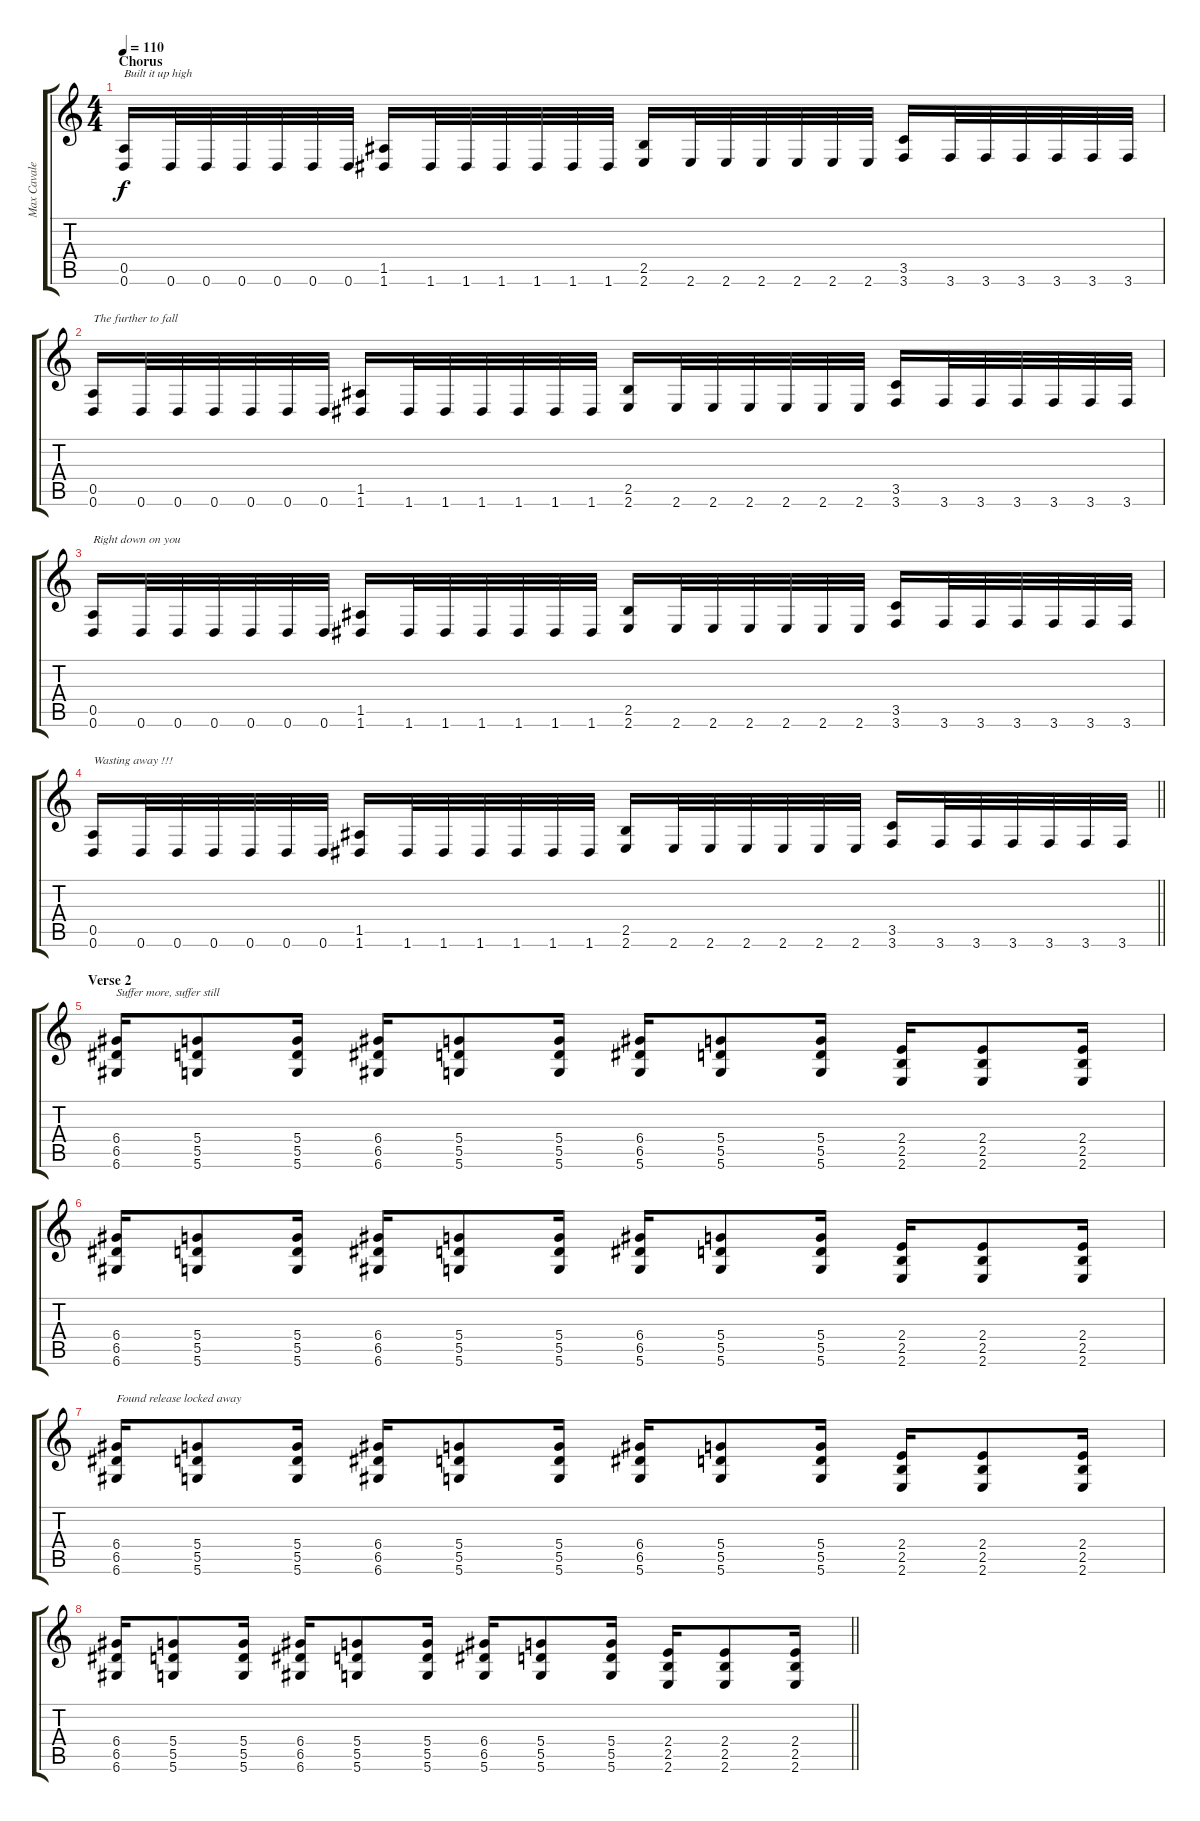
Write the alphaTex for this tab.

\track ("Max Cavalera" "Max Cavale") {instrument distortionguitar}
\staff {score tabs}
\tuning (E4 B3 G3 D3 A2 D2) {hide}
\ts (4 4)
\section ("" "Chorus")
\tempo 110
\clef g2
\ks c
(0.5 0.6).16{txt "Built it up high" dy f} 0.6.32 0.6.32 0.6.32 0.6.32 0.6.32 0.6.32 (1.5 1.6).16 1.6.32 1.6.32 1.6.32 1.6.32 1.6.32 1.6.32 (2.5 2.6).16 2.6.32 2.6.32 2.6.32 2.6.32 2.6.32 2.6.32 (3.5 3.6).16 3.6.32 3.6.32 3.6.32 3.6.32 3.6.32 3.6.32 |
(0.5 0.6).16{txt "The further to fall"} 0.6.32 0.6.32 0.6.32 0.6.32 0.6.32 0.6.32 (1.5 1.6).16 1.6.32 1.6.32 1.6.32 1.6.32 1.6.32 1.6.32 (2.5 2.6).16 2.6.32 2.6.32 2.6.32 2.6.32 2.6.32 2.6.32 (3.5 3.6).16 3.6.32 3.6.32 3.6.32 3.6.32 3.6.32 3.6.32 |
(0.5 0.6).16{txt "Right down on you"} 0.6.32 0.6.32 0.6.32 0.6.32 0.6.32 0.6.32 (1.5 1.6).16 1.6.32 1.6.32 1.6.32 1.6.32 1.6.32 1.6.32 (2.5 2.6).16 2.6.32 2.6.32 2.6.32 2.6.32 2.6.32 2.6.32 (3.5 3.6).16 3.6.32 3.6.32 3.6.32 3.6.32 3.6.32 3.6.32 |
\barLineRight lightlight
(0.5 0.6).16{txt "Wasting away !!!"} 0.6.32 0.6.32 0.6.32 0.6.32 0.6.32 0.6.32 (1.5 1.6).16 1.6.32 1.6.32 1.6.32 1.6.32 1.6.32 1.6.32 (2.5 2.6).16 2.6.32 2.6.32 2.6.32 2.6.32 2.6.32 2.6.32 (3.5 3.6).16 3.6.32 3.6.32 3.6.32 3.6.32 3.6.32 3.6.32 |
\section ("" "Verse 2")
(6.4 6.5 6.6).16{txt "Suffer more, suffer still"} (5.4 5.5 5.6).8 (5.4 5.5 5.6).16 (6.4 6.5 6.6).16 (5.4 5.5 5.6).8 (5.4 5.5 5.6).16 (6.4 6.5 5.6).16 (5.4 5.5 5.6).8 (5.4 5.5 5.6).16 (2.4 2.5 2.6).16 (2.4 2.5 2.6).8 (2.4 2.5 2.6).16 |
(6.4 6.5 6.6).16 (5.4 5.5 5.6).8 (5.4 5.5 5.6).16 (6.4 6.5 6.6).16 (5.4 5.5 5.6).8 (5.4 5.5 5.6).16 (6.4 6.5 5.6).16 (5.4 5.5 5.6).8 (5.4 5.5 5.6).16 (2.4 2.5 2.6).16 (2.4 2.5 2.6).8 (2.4 2.5 2.6).16 |
(6.4 6.5 6.6).16{txt "Found release locked away"} (5.4 5.5 5.6).8 (5.4 5.5 5.6).16 (6.4 6.5 6.6).16 (5.4 5.5 5.6).8 (5.4 5.5 5.6).16 (6.4 6.5 5.6).16 (5.4 5.5 5.6).8 (5.4 5.5 5.6).16 (2.4 2.5 2.6).16 (2.4 2.5 2.6).8 (2.4 2.5 2.6).16 |
\barLineRight lightlight
(6.4 6.5 6.6).16 (5.4 5.5 5.6).8 (5.4 5.5 5.6).16 (6.4 6.5 6.6).16 (5.4 5.5 5.6).8 (5.4 5.5 5.6).16 (6.4 6.5 5.6).16 (5.4 5.5 5.6).8 (5.4 5.5 5.6).16 (2.4 2.5 2.6).16 (2.4 2.5 2.6).8 (2.4 2.5 2.6).16
